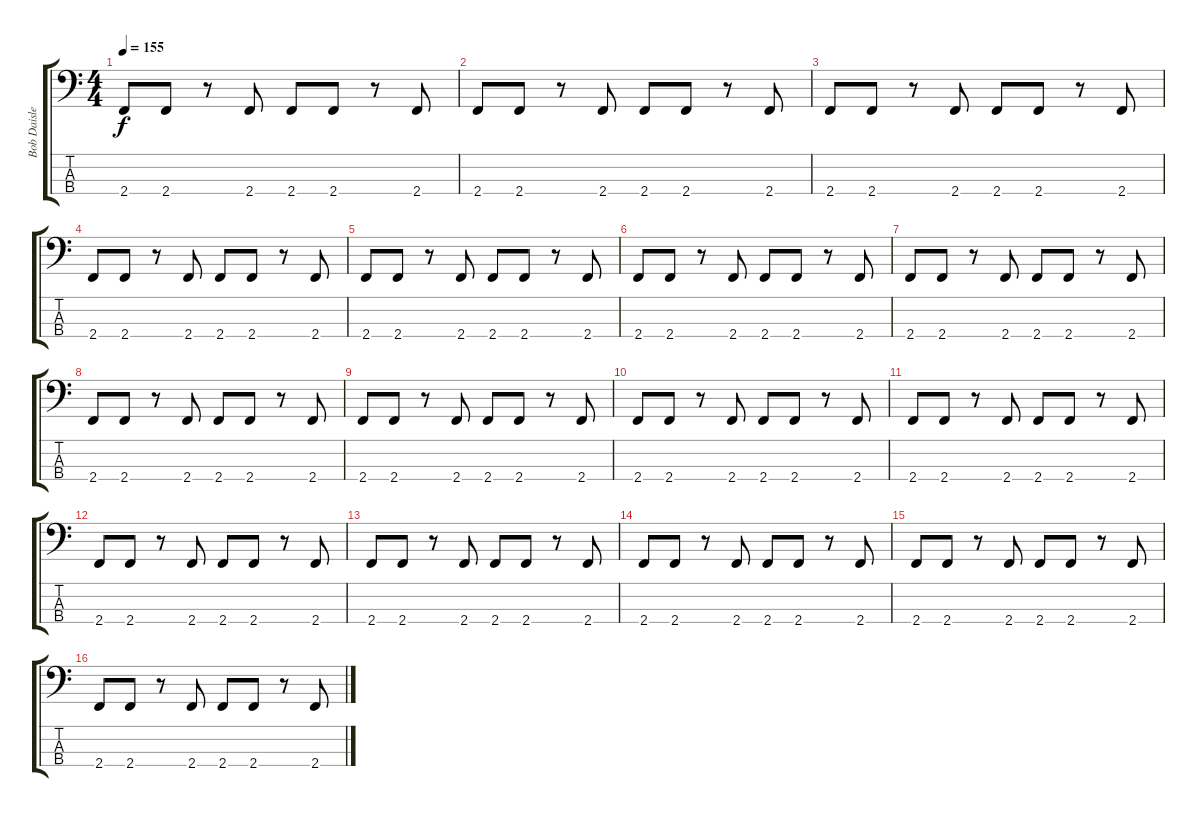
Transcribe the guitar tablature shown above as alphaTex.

\track ("Bob Daisley - Bass" "Bob Daisle") {instrument electricbasspick}
\staff {score tabs}
\tuning (Gb2 Db2 Ab1 Eb1) {hide}
\ts (4 4)
\tempo 155
\clef f4
\ks c
2.4.8{dy f} 2.4.8 r.8 2.4.8 2.4.8 2.4.8 r.8 2.4.8 |
2.4.8 2.4.8 r.8 2.4.8 2.4.8 2.4.8 r.8 2.4.8 |
2.4.8 2.4.8 r.8 2.4.8 2.4.8 2.4.8 r.8 2.4.8 |
2.4.8 2.4.8 r.8 2.4.8 2.4.8 2.4.8 r.8 2.4.8 |
2.4.8 2.4.8 r.8 2.4.8 2.4.8 2.4.8 r.8 2.4.8 |
2.4.8 2.4.8 r.8 2.4.8 2.4.8 2.4.8 r.8 2.4.8 |
2.4.8 2.4.8 r.8 2.4.8 2.4.8 2.4.8 r.8 2.4.8 |
2.4.8 2.4.8 r.8 2.4.8 2.4.8 2.4.8 r.8 2.4.8 |
2.4.8 2.4.8 r.8 2.4.8 2.4.8 2.4.8 r.8 2.4.8 |
2.4.8 2.4.8 r.8 2.4.8 2.4.8 2.4.8 r.8 2.4.8 |
2.4.8 2.4.8 r.8 2.4.8 2.4.8 2.4.8 r.8 2.4.8 |
2.4.8 2.4.8 r.8 2.4.8 2.4.8 2.4.8 r.8 2.4.8 |
2.4.8 2.4.8 r.8 2.4.8 2.4.8 2.4.8 r.8 2.4.8 |
2.4.8 2.4.8 r.8 2.4.8 2.4.8 2.4.8 r.8 2.4.8 |
2.4.8 2.4.8 r.8 2.4.8 2.4.8 2.4.8 r.8 2.4.8 |
2.4.8 2.4.8 r.8 2.4.8 2.4.8 2.4.8 r.8 2.4.8
